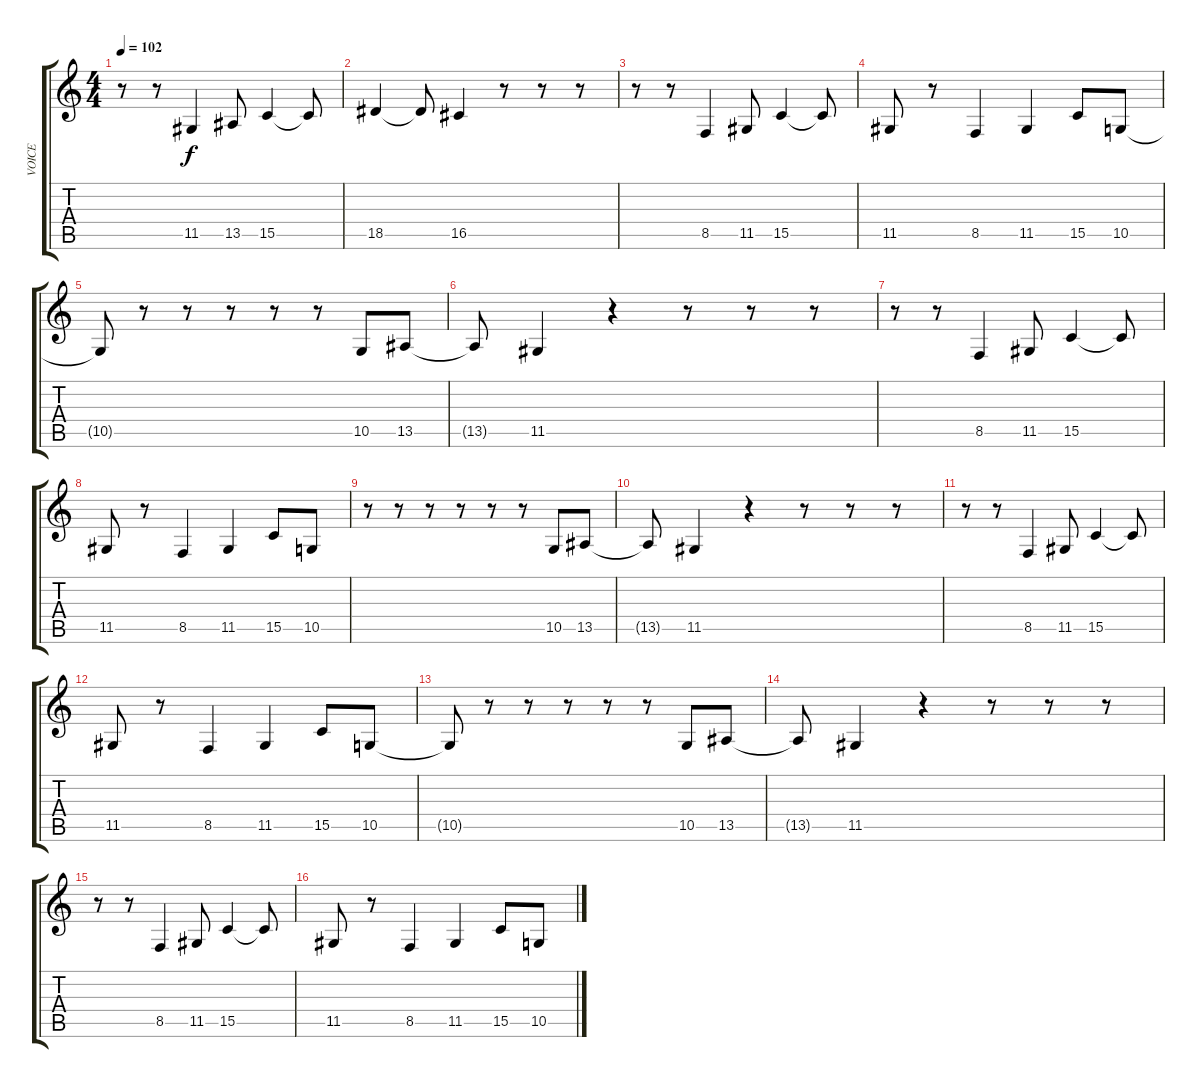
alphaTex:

\track ("VOICE" "VOICE") {instrument viola}
\staff {score tabs}
\tuning (E4 B3 G3 D3 A2 E2) {hide}
\ts (4 4)
\tempo 102
\clef g2
\ks c
r.8{dy f} r.8 11.5.4 13.5.8 15.5.4 15.5{t}.8 |
18.5.4 18.5{t}.8 16.5.4 r.8 r.8 r.8 |
r.8 r.8 8.5.4 11.5.8 15.5.4 15.5{t}.8 |
11.5.8 r.8 8.5.4 11.5.4 15.5.8 10.5.8 |
10.5{t}.8 r.8 r.8 r.8 r.8 r.8 10.5.8 13.5.8 |
13.5{t}.8 11.5.4 r.4 r.8 r.8 r.8 |
r.8 r.8 8.5.4 11.5.8 15.5.4 15.5{t}.8 |
11.5.8 r.8 8.5.4 11.5.4 15.5.8 10.5.8 |
r.8 r.8 r.8 r.8 r.8 r.8 10.5.8 13.5.8 |
13.5{t}.8 11.5.4 r.4 r.8 r.8 r.8 |
r.8 r.8 8.5.4 11.5.8 15.5.4 15.5{t}.8 |
11.5.8 r.8 8.5.4 11.5.4 15.5.8 10.5.8 |
10.5{t}.8 r.8 r.8 r.8 r.8 r.8 10.5.8 13.5.8 |
13.5{t}.8 11.5.4 r.4 r.8 r.8 r.8 |
r.8 r.8 8.5.4 11.5.8 15.5.4 15.5{t}.8 |
11.5.8 r.8 8.5.4 11.5.4 15.5.8 10.5.8
